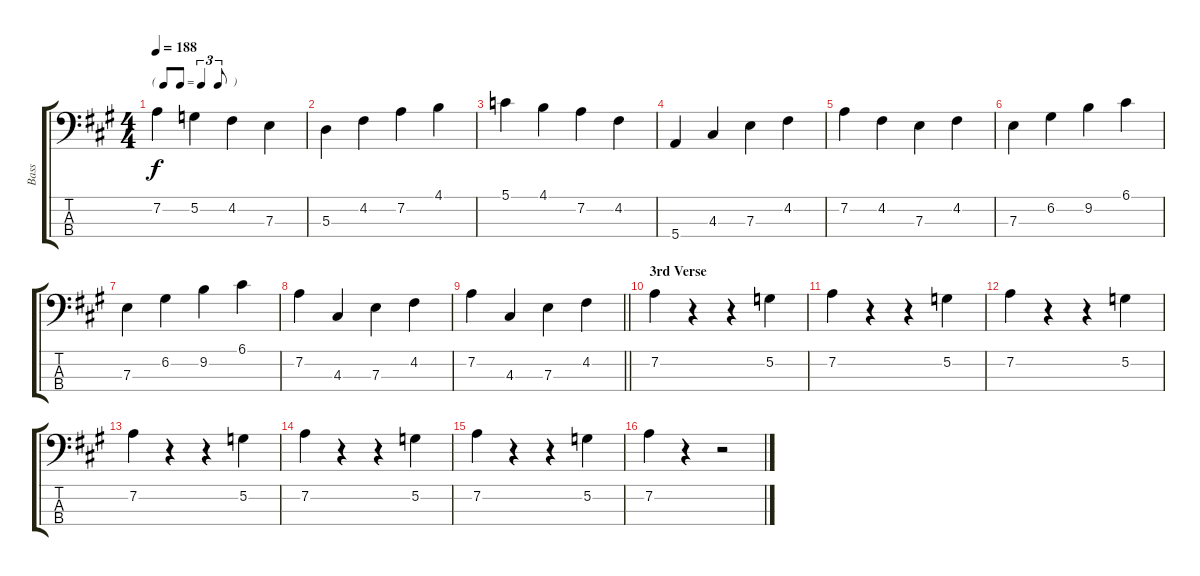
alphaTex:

\track ("Bass" "Bass") {instrument acousticbass}
\staff {score tabs}
\tuning (G2 D2 A1 E1) {hide}
\ts (4 4)
\tf triplet8th
\tempo 188
\clef f4
\ks a
7.2.4{dy f} 5.2.4 4.2.4 7.3.4 |
5.3.4 4.2.4 7.2.4 4.1.4 |
5.1.4 4.1.4 7.2.4 4.2.4 |
5.4.4 4.3.4 7.3.4 4.2.4 |
7.2.4 4.2.4 7.3.4 4.2.4 |
7.3.4 6.2.4 9.2.4 6.1.4 |
7.3.4 6.2.4 9.2.4 6.1.4 |
7.2.4 4.3.4 7.3.4 4.2.4 |
\barLineRight lightlight
7.2.4 4.3.4 7.3.4 4.2.4 |
\section ("" "3rd Verse")
7.2.4 r.4 r.4 5.2.4 |
7.2.4 r.4 r.4 5.2.4 |
7.2.4 r.4 r.4 5.2.4 |
7.2.4 r.4 r.4 5.2.4 |
7.2.4 r.4 r.4 5.2.4 |
7.2.4 r.4 r.4 5.2.4 |
7.2.4 r.4 r.2
